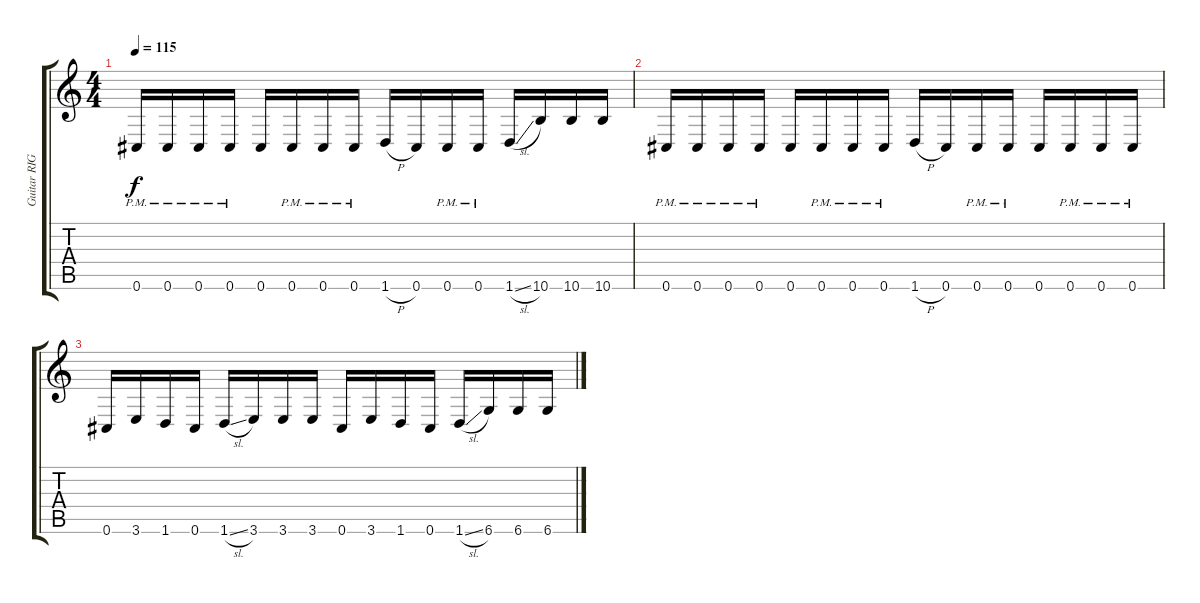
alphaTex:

\track ("Guitar RIGHT" "Guitar RIG") {instrument distortionguitar}
\staff {score tabs}
\tuning (Eb4 Bb3 Gb3 Db3 Ab2 Db2) {hide}
\ts (4 4)
\tempo 115
\clef g2
\ks c
0.6{pm}.16{dy f} 0.6{pm}.16 0.6{pm}.16 0.6{pm}.16 0.6.16 0.6{pm}.16 0.6{pm}.16 0.6{pm}.16 1.6{h}.16 0.6.16 0.6{pm}.16 0.6{pm}.16 1.6{sl}.16 10.6.16 10.6.16 10.6.16 |
0.6{pm}.16 0.6{pm}.16 0.6{pm}.16 0.6{pm}.16 0.6.16 0.6{pm}.16 0.6{pm}.16 0.6{pm}.16 1.6{h}.16 0.6.16 0.6{pm}.16 0.6{pm}.16 0.6.16 0.6{pm}.16 0.6{pm}.16 0.6{pm}.16 |
0.6.16 3.6.16 1.6.16 0.6.16 1.6{sl}.16 3.6.16 3.6.16 3.6.16 0.6.16 3.6.16 1.6.16 0.6.16 1.6{sl}.16 6.6.16 6.6.16 6.6.16
